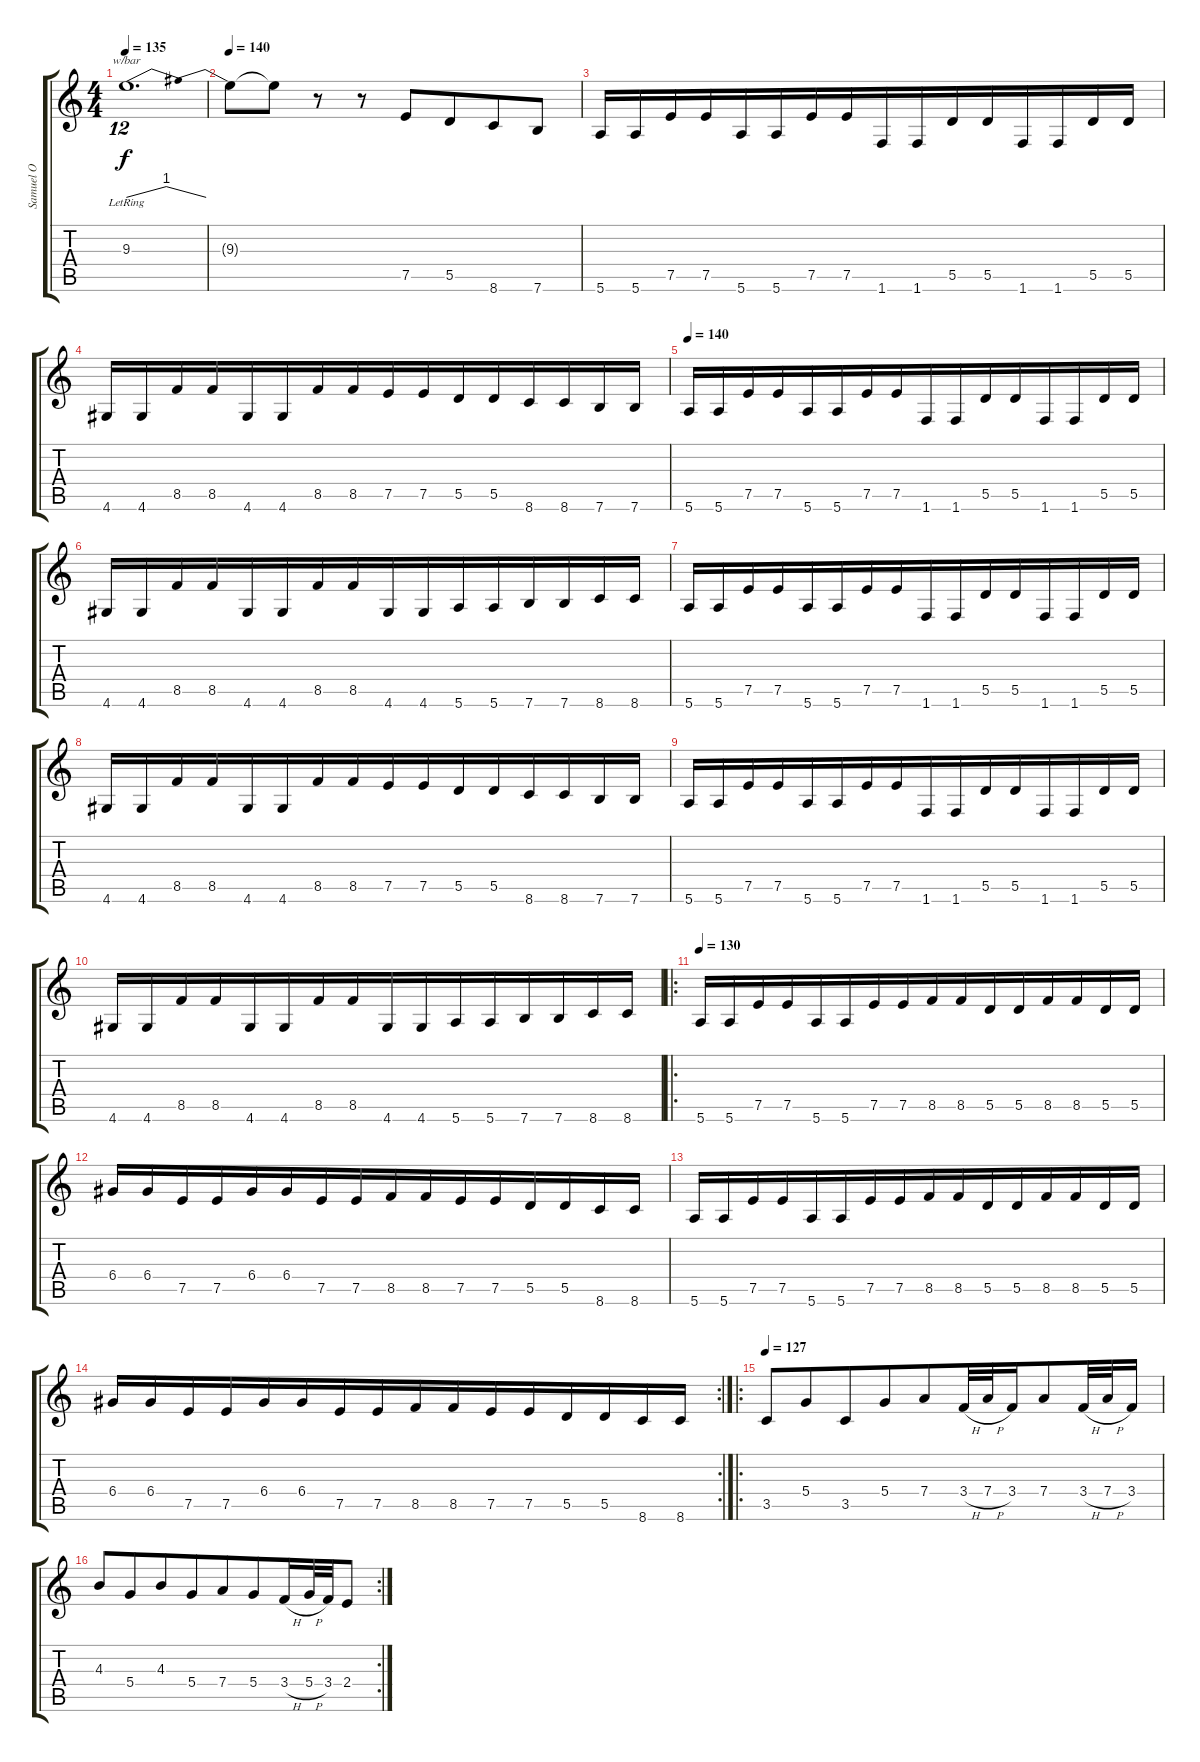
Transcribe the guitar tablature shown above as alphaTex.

\track ("Samuel O" "Samuel O") {instrument overdrivenguitar}
\staff {score tabs}
\tuning (E4 B3 G3 D3 A2 E2) {hide}
\ts (4 4)
\tempo 135
\clef g2
\ks c
9.3{lr}.1{d tu (12 8) tbe (dip default 0 0 30 4 60 0) dy f} |
\tempo 140
9.3{t}.8 9.3{t}.8 r.8 r.8 7.5.8 5.5.8{beam merge} 8.6.8 7.6.8 |
5.6.16{volume 11 instrument overdrivenguitar} 5.6.16 7.5.16 7.5.16{beam merge} 5.6.16 5.6.16 7.5.16 7.5.16{beam merge} 1.6.16 1.6.16 5.5.16 5.5.16{beam merge} 1.6.16 1.6.16 5.5.16 5.5.16 |
4.6.16 4.6.16 8.5.16 8.5.16{beam merge} 4.6.16 4.6.16 8.5.16 8.5.16{beam merge} 7.5.16 7.5.16 5.5.16 5.5.16{beam merge} 8.6.16 8.6.16 7.6.16 7.6.16 |
\tempo 140
5.6.16 5.6.16 7.5.16 7.5.16{beam merge} 5.6.16 5.6.16 7.5.16 7.5.16{beam merge} 1.6.16 1.6.16 5.5.16 5.5.16{beam merge} 1.6.16 1.6.16 5.5.16 5.5.16 |
4.6.16 4.6.16 8.5.16 8.5.16{beam merge} 4.6.16 4.6.16 8.5.16 8.5.16{beam merge} 4.6.16 4.6.16 5.6.16 5.6.16{beam merge} 7.6.16 7.6.16 8.6.16 8.6.16 |
5.6.16 5.6.16 7.5.16 7.5.16{beam merge} 5.6.16 5.6.16 7.5.16 7.5.16{beam merge} 1.6.16 1.6.16 5.5.16 5.5.16{beam merge} 1.6.16 1.6.16 5.5.16 5.5.16 |
4.6.16 4.6.16 8.5.16 8.5.16{beam merge} 4.6.16 4.6.16 8.5.16 8.5.16{beam merge} 7.5.16 7.5.16 5.5.16 5.5.16{beam merge} 8.6.16 8.6.16 7.6.16 7.6.16 |
5.6.16 5.6.16 7.5.16 7.5.16{beam merge} 5.6.16 5.6.16 7.5.16 7.5.16{beam merge} 1.6.16 1.6.16 5.5.16 5.5.16{beam merge} 1.6.16 1.6.16 5.5.16 5.5.16 |
4.6.16 4.6.16 8.5.16 8.5.16{beam merge} 4.6.16 4.6.16 8.5.16 8.5.16{beam merge} 4.6.16 4.6.16 5.6.16 5.6.16{beam merge} 7.6.16 7.6.16 8.6.16 8.6.16 |
\ro
\tempo 130
5.6.16 5.6.16 7.5.16 7.5.16{beam merge} 5.6.16 5.6.16 7.5.16 7.5.16{beam merge} 8.5.16 8.5.16 5.5.16 5.5.16{beam merge} 8.5.16 8.5.16 5.5.16 5.5.16 |
6.4.16 6.4.16 7.5.16 7.5.16{beam merge} 6.4.16 6.4.16 7.5.16 7.5.16{beam merge} 8.5.16 8.5.16 7.5.16 7.5.16{beam merge} 5.5.16 5.5.16 8.6.16 8.6.16 |
5.6.16 5.6.16 7.5.16 7.5.16{beam merge} 5.6.16 5.6.16 7.5.16 7.5.16{beam merge} 8.5.16 8.5.16 5.5.16 5.5.16{beam merge} 8.5.16 8.5.16 5.5.16 5.5.16 |
\rc 2
6.4.16 6.4.16 7.5.16 7.5.16{beam merge} 6.4.16 6.4.16 7.5.16 7.5.16{beam merge} 8.5.16 8.5.16 7.5.16 7.5.16{beam merge} 5.5.16 5.5.16 8.6.16 8.6.16 |
\ro
\tempo 127
3.5.8{volume 8} 5.4.8{beam merge} 3.5.8 5.4.8{beam merge} 7.4.8 3.4{h}.32 7.4{h}.32 3.4.16{beam merge} 7.4.8 3.4{h}.32 7.4{h}.32 3.4.16 |
\rc 2
4.3.8 5.4.8{beam merge} 4.3.8 5.4.8{beam merge} 7.4.8 5.4.8{beam merge} 3.4{h}.16 5.4{h}.32 3.4.32 2.4.8
